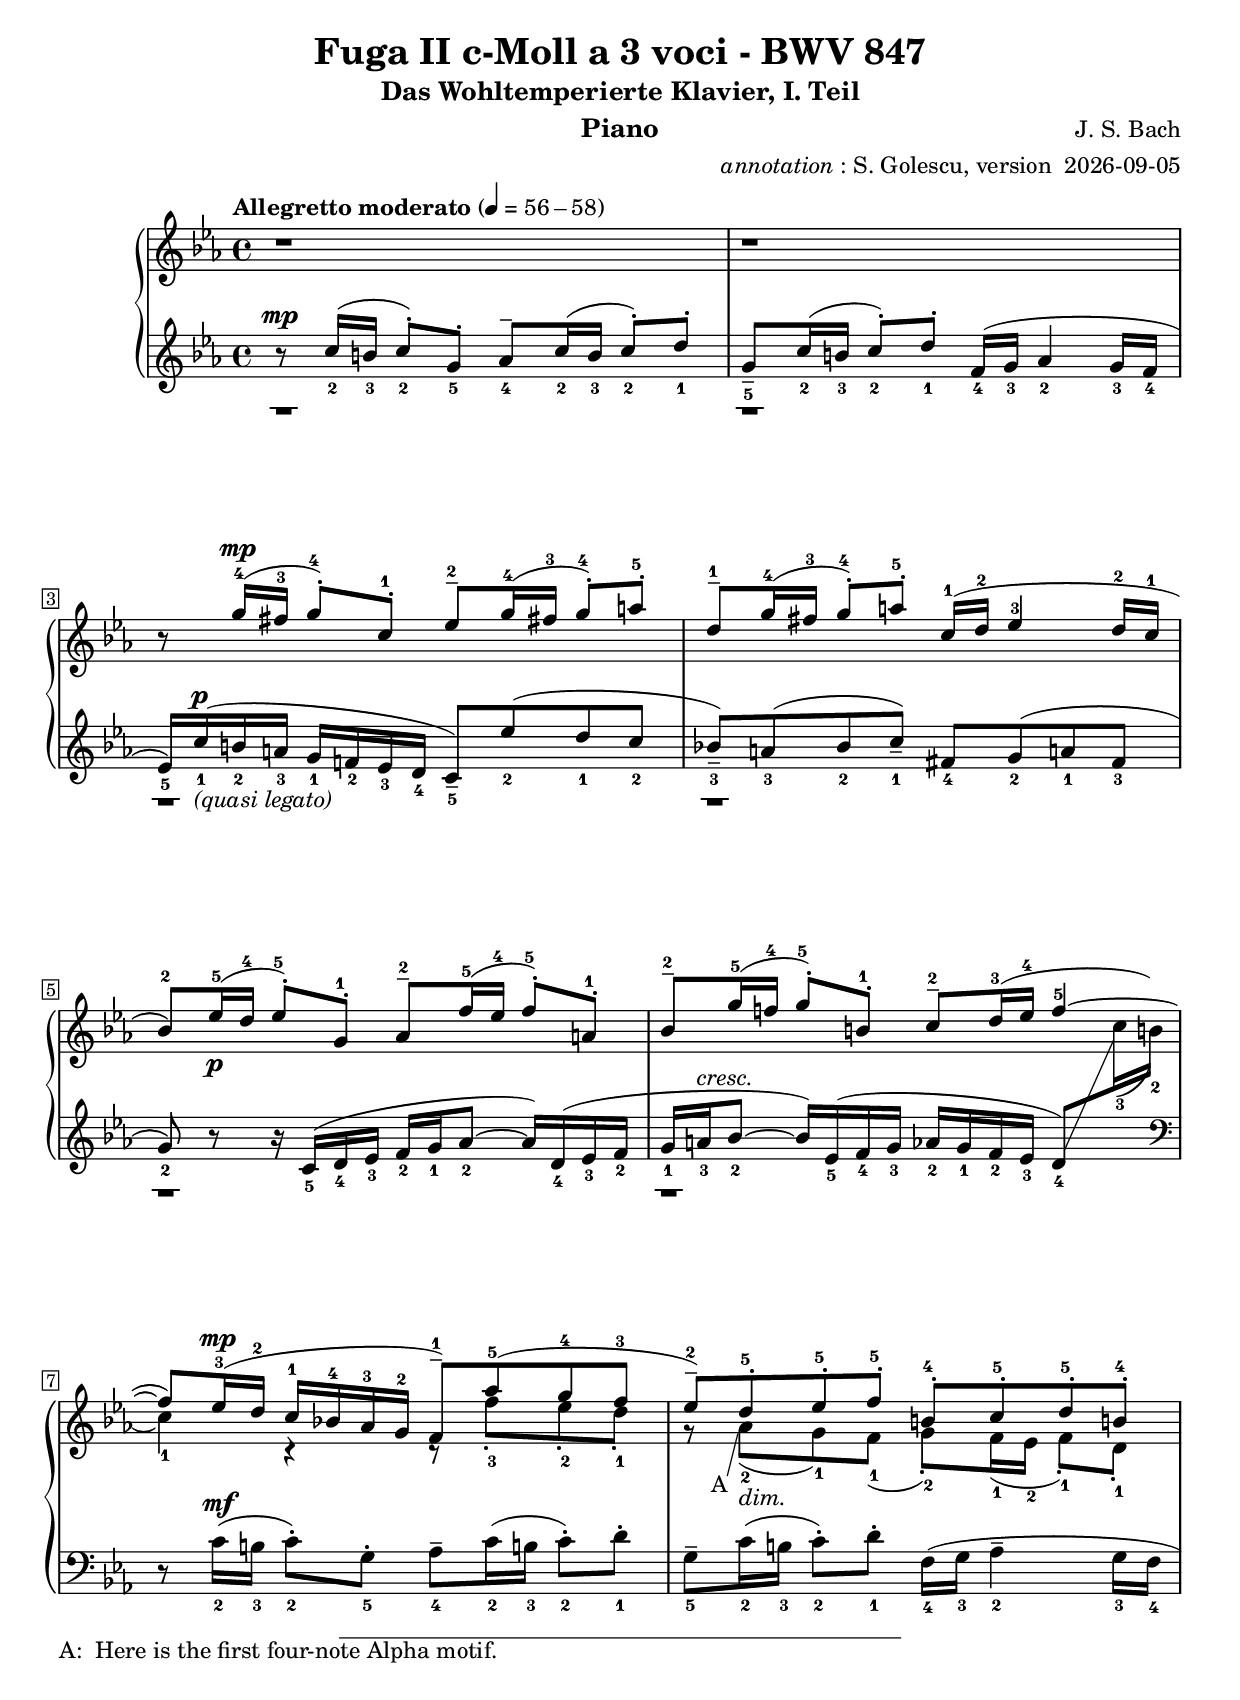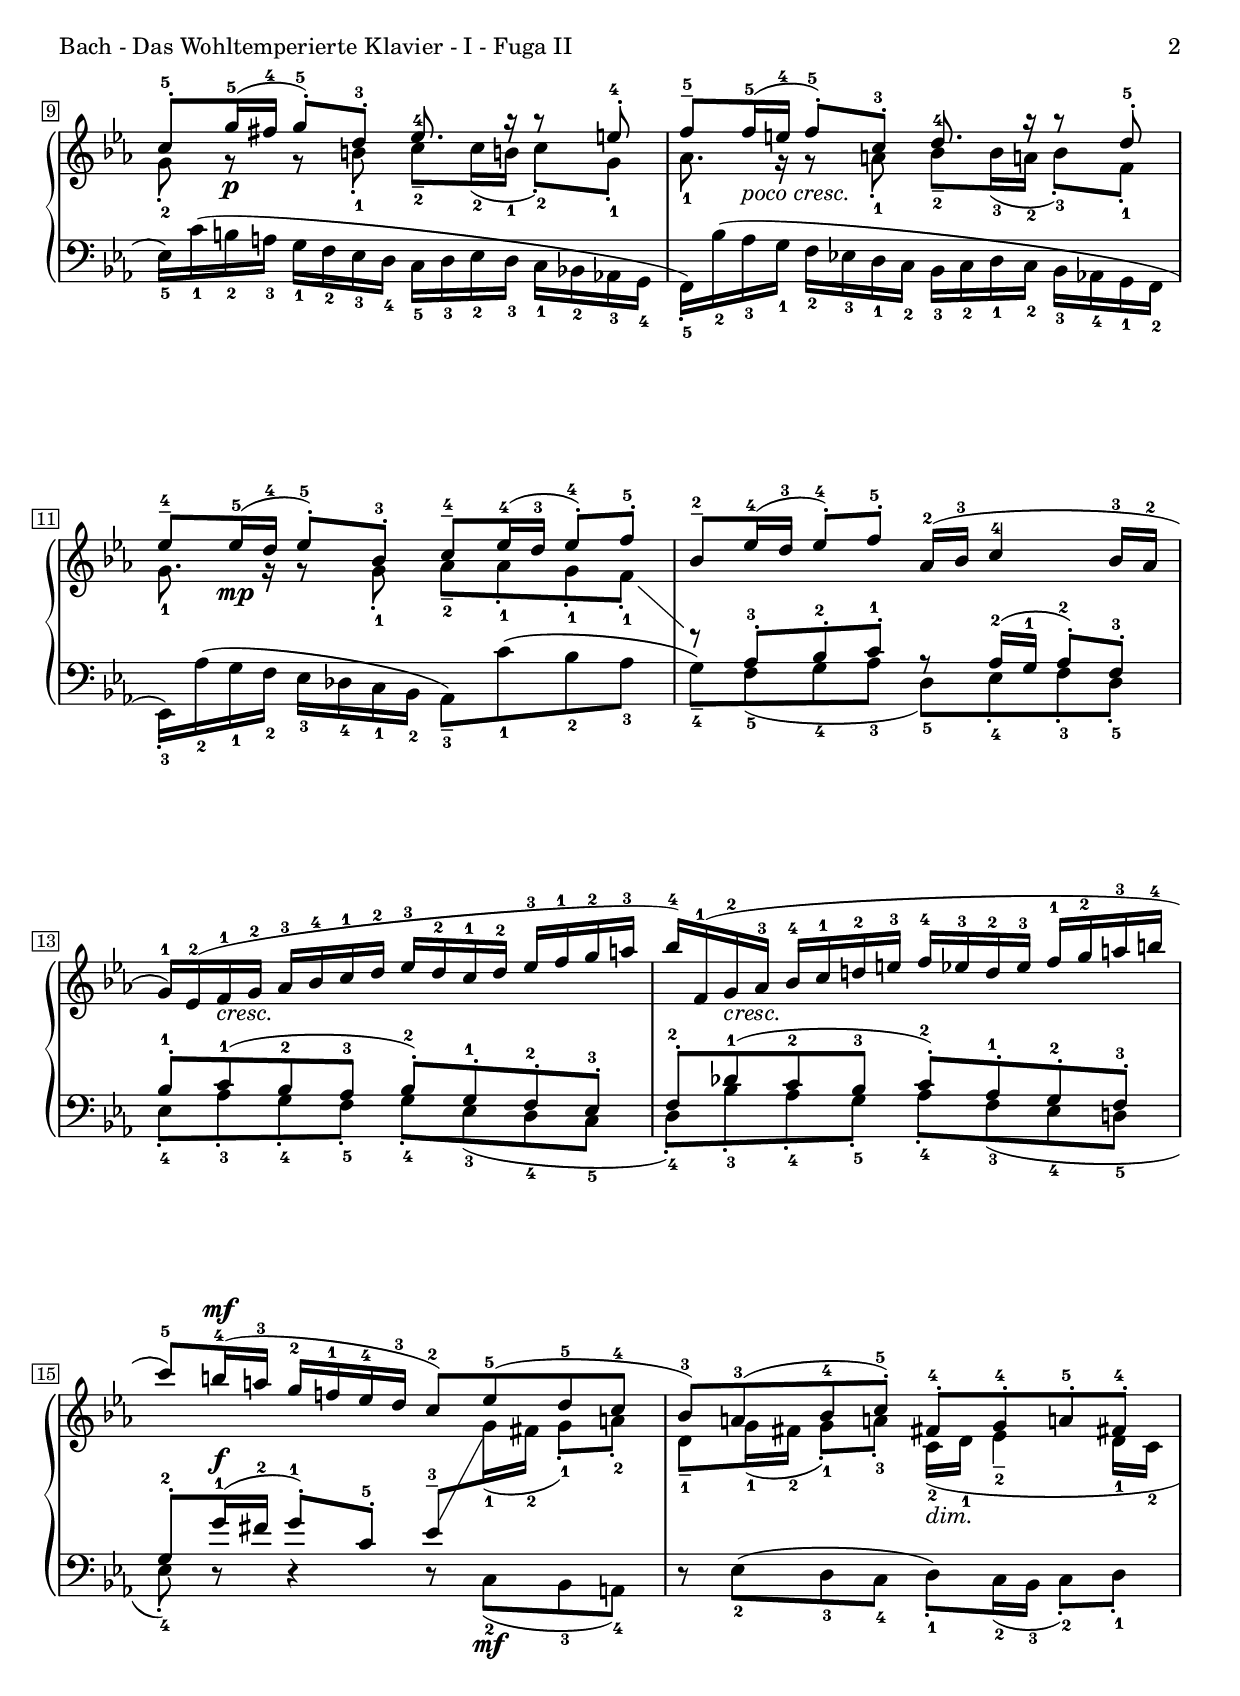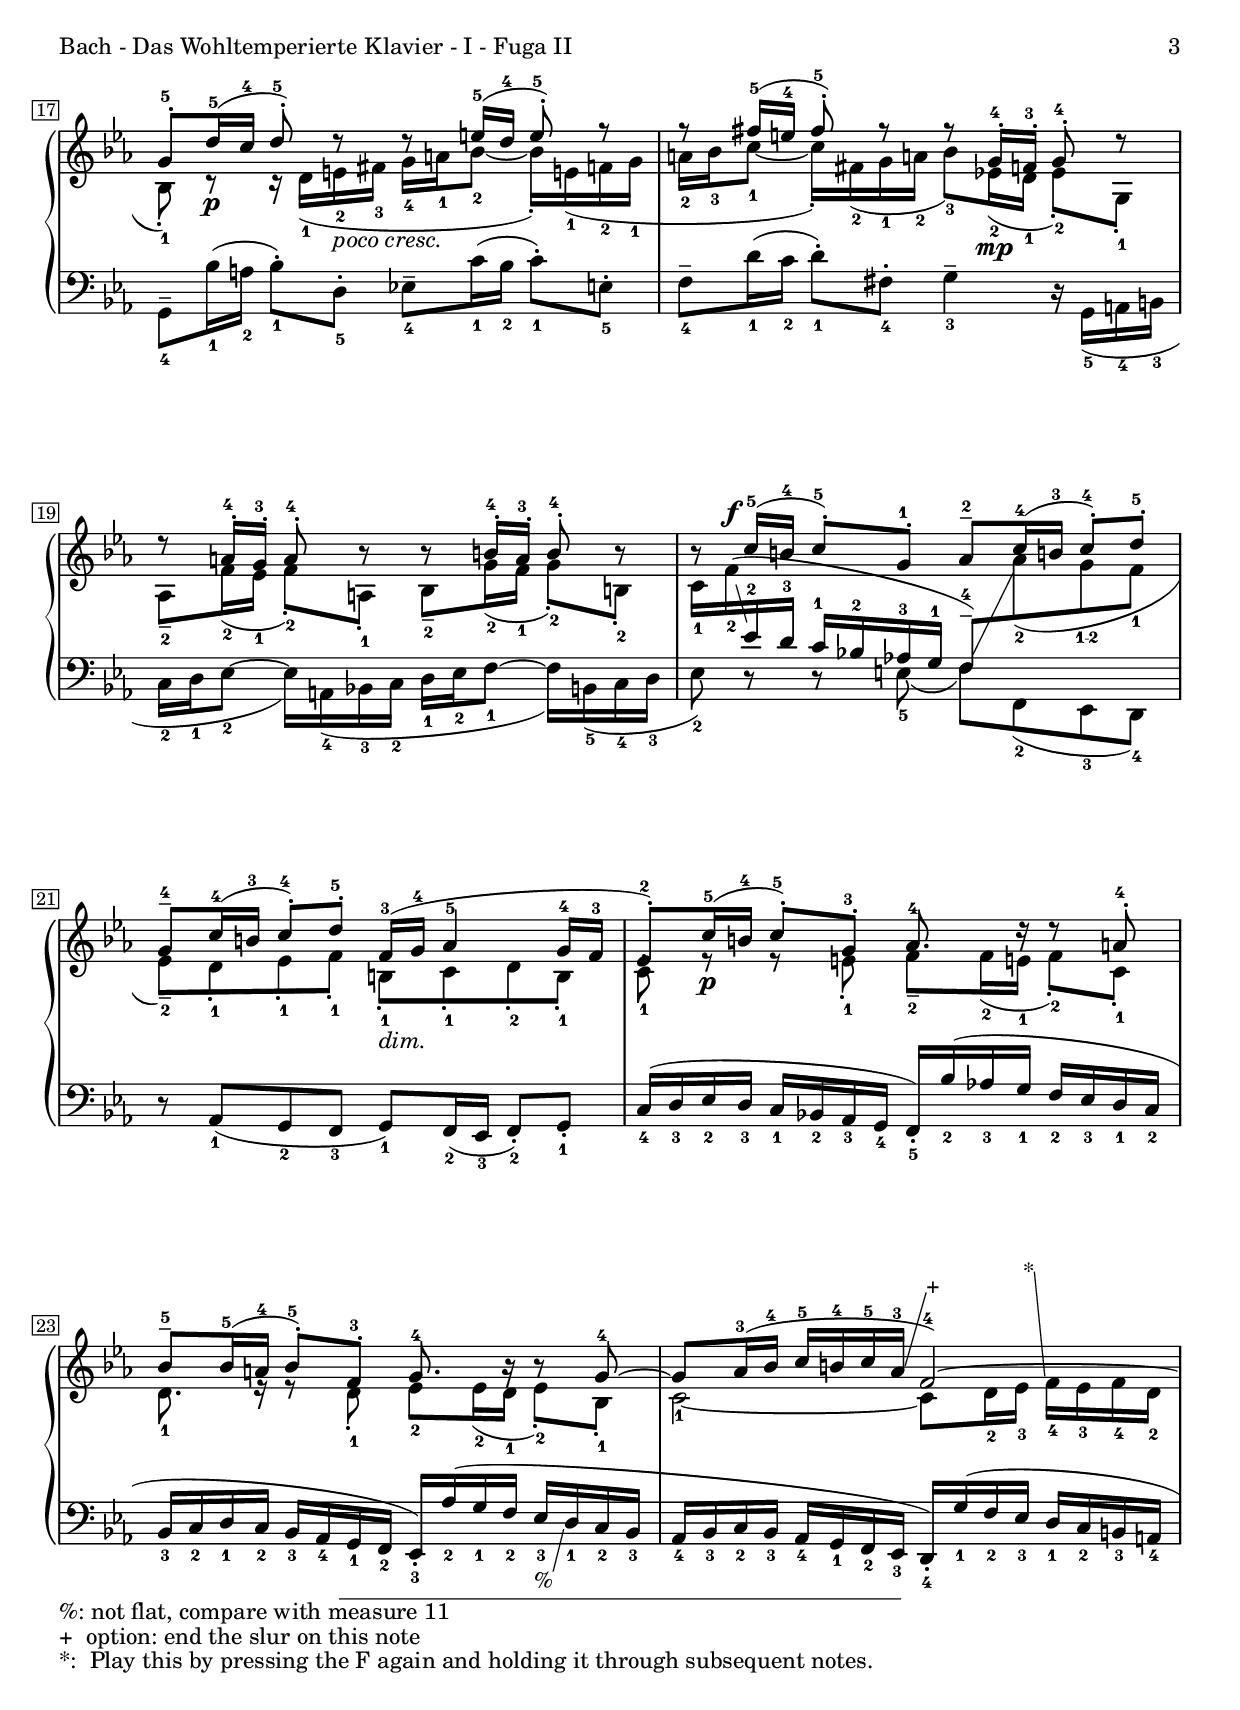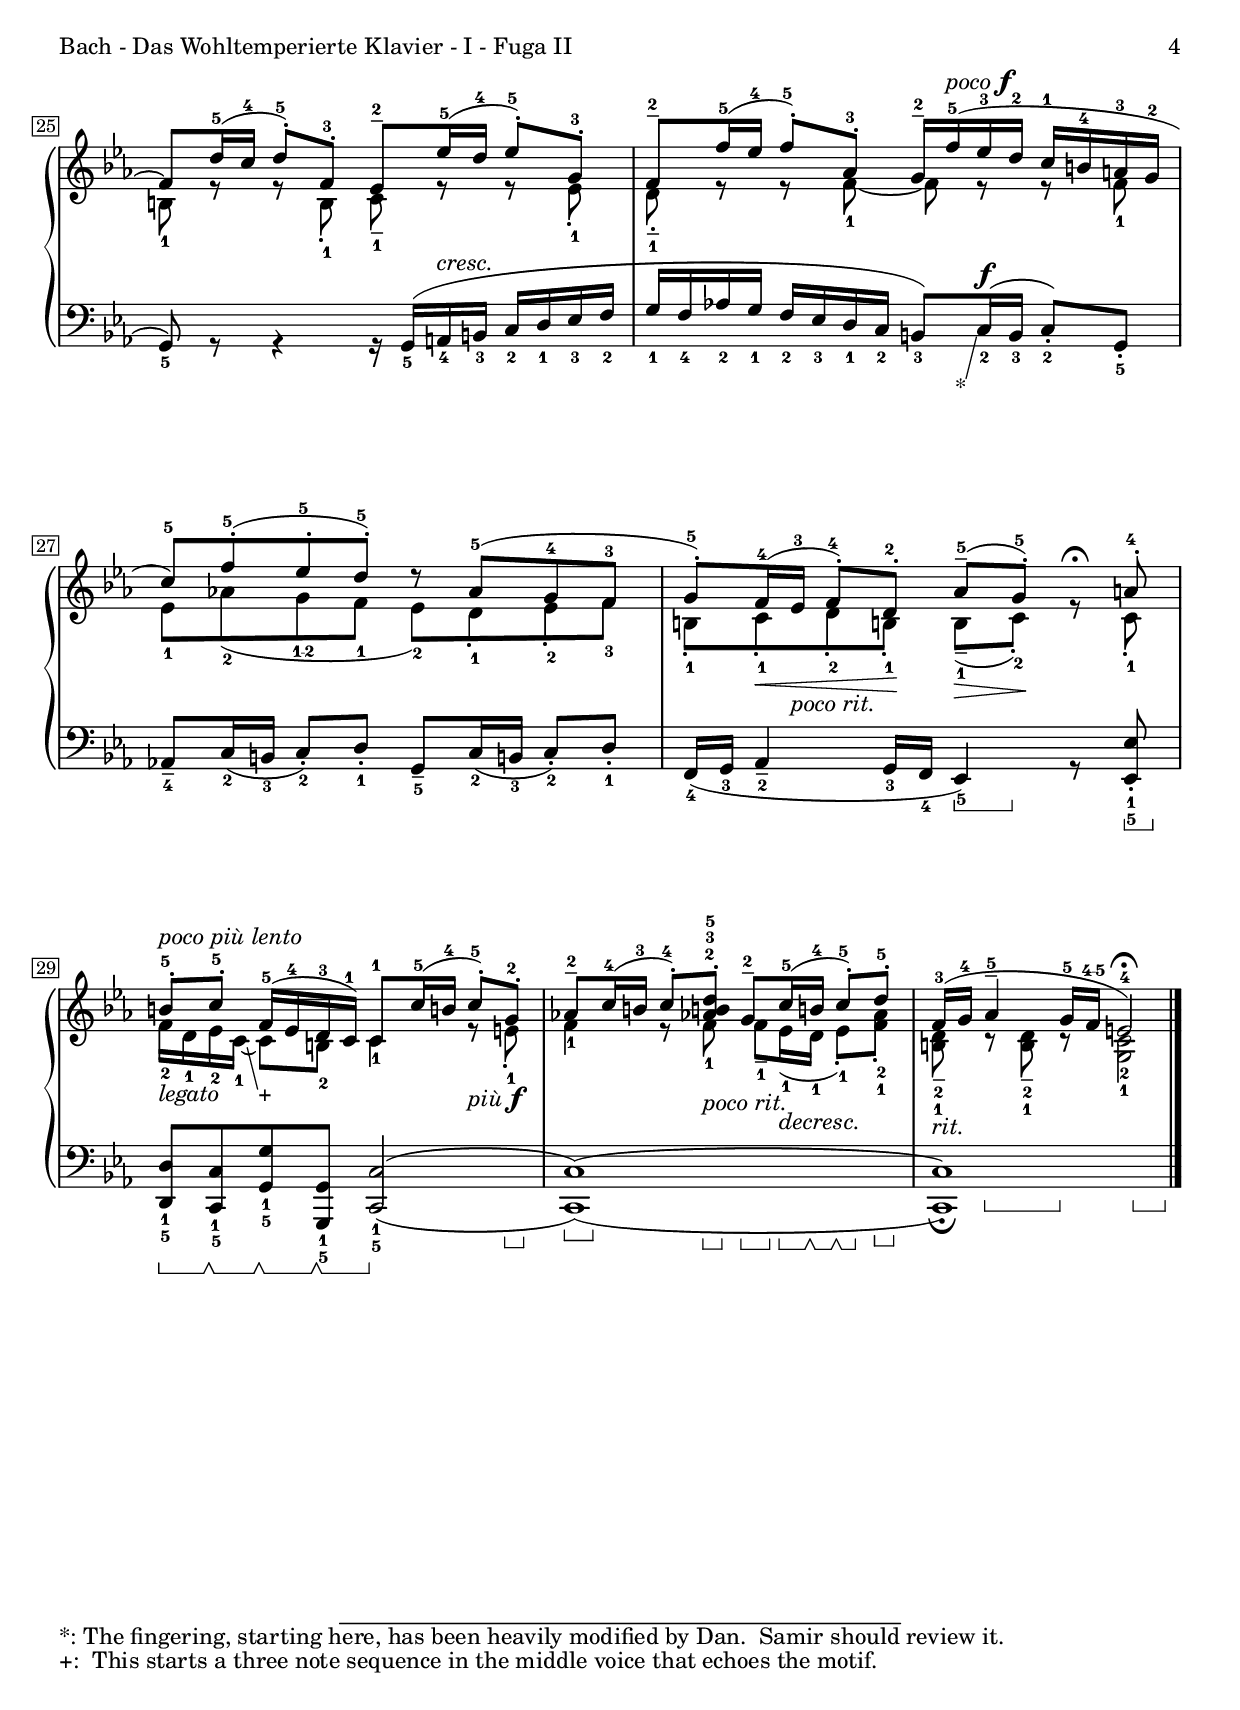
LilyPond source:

% tell emacs: -*- coding: utf-8 -*-

\version "2.18.2"

\language "english"

\paper {
  % #(set-paper-size "letter")
  #(define top-margin 10) % default is 5 millimeters
  #(define bottom-margin 10)
  #(define left-margin 10)
  evenHeaderMarkup = \markup \fill-line
  { \on-the-fly \not-first-page
    { "Bach - Das Wohltemperierte Klavier - I - Fuga II" \fromproperty #'page:page-number-string } }
  oddHeaderMarkup = \evenHeaderMarkup
  }

fingeringUp   = { \override Fingering.direction = #UP   }
fingeringDown = { \override Fingering.direction = #DOWN }
date    = #(strftime "%Y-%m-%d" (localtime (current-time)))
up      = { \change Staff = "upper" \stemDown \slurDown \tieDown \dynamicDown \fingeringDown \phrasingSlurDown }
down    = { \change Staff = "lower" \stemUp   \slurUp   \tieUp   \dynamicUp   \fingeringUp   \phrasingSlurUp   }
idim    = \markup { \italic "dim." }
pcr     = \markup { \italic "poco cresc." }
icresc  = \markup { \italic "cresc." }
dcresc  = \markup { \italic "decresc." }
rit     = \markup { \italic "rit." }
pocorit = \markup { \italic "poco rit." }
atempo  = \markup { \italic "a tempo" }
qlegato = \markup { \italic "(quasi legato)" }
legato  = \markup { \italic "legato" }
piuf    = \markup{ \italic "più" \dynamic f }
pocof    = \markup{ \italic "poco" \dynamic f }
ppl     = \markup{ \italic "poco più lento" }

\header{
  subtitle = "Das Wohltemperierte Klavier, I. Teil"
  title = "Fuga II c-Moll a 3 voci - BWV 847"
  instrument = "Piano"
  composer = "J. S. Bach"
  arranger = \markup { { \italic "annotation" } ": S. Golescu, version " #(strftime "%Y-%m-%d" (localtime (current-time))) }
}

\score {

\new PianoStaff
<<
  \set PianoStaff.connectArpeggios = ##t
  \override Score.BarNumber.stencil = #(make-stencil-boxer 0.1 0.25 ly:text-interface::print)
  \new Staff = "upper" {
    \time 4/4
    \key c \minor
    \tempo "Allegretto moderato" 4 = 56-58
      \phrasingSlurDotted
      \relative b' {
	\clef treble
	\voiceOne \dynamicUp
				% 1
	b1\rest |
	b1\rest |
				% 3
	bf8\rest g'16-4 \mp ( fs-3 g8-4-. ) c,-1-. ef---2 g16-4 ( fs!-3 g8-4-. ) a-5-. |
	d,8-1-- g16-4( fs-3 g8-4-.) a-5-. c,16-1( d-2 ef4-3 d16-2 c-1 | \break
				% 5
	bf8-2) ef16-5( _\p d-4 ef8-5-.) g,8-1-. af-2-- f'16-5( ef-4 f8-5-.) a,-1-. |
	bf8-2-- g'16-5( f!-4 g8-5-.) b,-.-1 c---2 d16-3( ef-4 f4-5 ~ |
				% 7
	f8) ef16-3( \mp d-2 c-1 bf!-4 af-3 g-2 f8-1--) af'-5( g-4 f-3 |
	ef8-2--) d-.-5 _\idim ef-.-5 f-.-5 b,-.-4 c-.-5 d-.-5 b!-.-4 | \break
	\pageBreak
				% 9
	c8-.-5 g'16-5( _\p fs-4 g8-5-.) d-3-. ef8.-4 af16\rest af8\rest e8-4-. |
	f8---5 f16-5( _\pcr e-4 f8-5-.) c-3-. d8.-4 af'16\rest af8\rest d,-5-. | \break
				% 11
	ef8-4-- ef16-5( _\mp d-4 ef8-5-.) bf-3-. c-4-- ef16-4( d-3 ef8-4-.) f-.-5 |
	bf,---2 ef16-4( d-3 ef8-4-.) f-5-. af,16-2( bf-3 c4-4 bf16-3 af-2 | \break
				% 13
	g16-1) ef-2( f-1 _\icresc g-2 af-3 bf-4 c-1 d-2 ef-3 d-2 c-1 d-2 ef-3 f-1 g-2 a-3 |
	bf-4) f,-1( g-2 _\icresc af-3 bf-4 c-1 d!-2 e-3 f-4 ef-3 d-2 ef-3 f-1 g-2 a-3 b-4 | \break
				% 15
	c8-5) b16-4( \mf a-3 g-2 f!-1 ef-4 d-3 c8-2) ef-5( d-5 c-4 |
	bf8-3) a-3( bf-4 c-.-5) fs,!-4-. _\idim g-4-. a!-5-. fs!-4-. | \break
				% 17
	g8-.-5 d'16-5( _\p c-4 d8-5-.) d8\rest d8\rest e16-5( d-4 e8-.-5) f8\rest |
	f8\rest fs16-5( e-4 fs8-.-5) f8\rest f8\rest g,16-4-. f-3-. g8-4-. d'8\rest | \break
				% 19
	d8\rest a16-4-. g-3-. a8-.-4 b\rest b\rest b16-4-. a-.-3 b8-.-4 b\rest |
	b8\rest c16-5( b-4 c8-5-.) g-.-1 af-2-- c16-4( b!-3 c8-.-4) d-.-5 | \break
				% 21
	g,8-4-- c16-4( b-3 c8-4-.) d-.-5 f,16-3( g-4 af4-5 g16-4 f-3 |
	ef8-2-.) c'16-5( _\p b-4 c8-5-.) g-.-3 af8.-4 d16\rest d8\rest a-.-4 | \break
				% 23
	bf8---5 bf16-5( a-4 bf8-5-.) f-.-3 g8.-4 b16\rest b8\rest g-4 ~ |
	g8 af16-3( bf-4 c-5 b-4 c-5 \footnote "+" #'( 2 . 7 ) "+  option: end the slur on this note" af-3 f2-4) ~ | \break
				% 25
	f8 d'16-5( c-4 d8-5-.) f,-.-3 ef-2-- ef'16-5( d-4 ef8-.-5) g,-3-. |
	f8-2-- f'16-5( ef-4 f8-5-.) af,-.-3 g16-2-- f'-5( -\pocof ef-3 d-2 c-1 b-4 a-3 g-2 | \break
				% 27
	c8-5) f-.-5( ef-.-5 d-.-5) d\rest af-5( g-4 f-3 |
	g-5-.) f16-4( ef-3 _\pocorit f8-4-.) d-.-2 af'---5( g-5-.) s\fermata a-4-. | \break
				% 29
	b8-.-5 ^\ppl c-.-5 f,16-5( ef-4 d-3 c-1) c8-1 c'16-5( b!-4 c8-5-.) g-.-2 |
	af!8---2 c16-4( b-3 c8-.-4) <af! b! d>-2-3-5-. g---2 c16-5( b!-4 c8-.-5) d-.-5 |
	f,16-3( g-4 af4-5-- g16-5 f^\finger "4-5" e2-4 \fermata) \bar "|." |
    }
  }
  \new Staff = "lower" {
    \set Staff.pedalSustainStyle = #'bracket
    \clef treble
    \key c \minor
    <<
    \phrasingSlurDotted
    \relative c'' {
      \showStaffSwitch
      \voiceThree \dynamicUp
				% 1
      bf8\rest \mp c16_2( b_3 c8-._2) g-._5 af--_4 c16_2( b_3 c8-._2) d-._1 |
      g,8_-_5      c16_2( b_3 c8-._2) d-._1 f,16_4( g_3 af4_2 g16_3 f_4 | \break
				% 3
      ef16_5) c'_1 \p _\qlegato( b_2 a_3 g_1 f!_2 ef_3 d_4 c8_5_-) ef'_2( d_1 c_2 |
      bf!8_3_-) a_3( bf_2 c_1_-) fs,_4 g_2( a!_1 fs_3 | \break
				% 5
      g8_2) bf8\rest bf16\rest c,_5( d_4 ef_3 f_2 g_1 af8_2 ~ af16) d,_4( ef_3 f_2 |
      g16_1 a_3 ^\icresc bf8_2 ~ bf16) ef,_5( f_4 g_3 af_2 g_1 f_2 ef_3 d8_4) \up c'16-3( b!-2 | \break
				% 7
      c4-1) c,4\rest c8\rest f'-3_. ef_.-2 d_.-1 |
      g,8\rest
      \footnote "A" #'(-1 . -4) "A:  Here is the first four-note Alpha motif."
      af-2( g-1) f-1( g-2_.) f16-1( ef-2 f8-1_.) d-1_. | \break
				% 9
      g8-2_. g8\rest g8\rest b-1_. c_--2 c16-2( b!-1 c8-2_.) g-1_. |
      af8.-1 g16\rest g8\rest a-1_. bf_--2 bf16-3( a!-2 bf8_.-3) f-1_. | \break
				% 11
      g8.-1 g16\rest g8\rest g_.-1 af_--2 af-1_. g_.-1 f_.-1 |
      \down f8\rest af,-3-. bf-2-. c-1-. af\rest af16-2( g-1 af8-2-.) f-.-3 | \break
				% 13
      bf8-.-1 c-1( bf-2 af-3 bf-2-.) g-1-. f-2-. ef-3-. |
      f-.-2 df'-1( c-2 bf-3 c-2-.) af-.-1 g-.-2 f-.-3 | \break
				% 15
      g8-2-. g'16-1( \f fs-2 g8-.-1) c,-.-5 ef---3 \up g16-1( fs-2 g8-1_.) a-2_. |
      d,8_--1 g16-1( fs-2 g8-1_.) a!_.-3 c,16-2( d-1 ef4_--2 d16-1 c-2 | \break
				% 17
      bf8_.-1) c8\rest c16\rest d-1( e-2 _\pcr fs-3 g-4 a-1 bf8-2~bf16_.) e,!-1( f-2 g-1 |
      a16-2 bf-3 c8-1~c16_.) fs,-2( g-1 a!-2 bf8-3) ef,!16-2( \mp d-1 ef8-2_.) g,-1_. | \break
				% 19
      af8-2_- f'16-2( ef-1 f8-2_.) a,-1_. bf_--2 g'16-2( f-1 g8-2_.) b,-2_. |
      c16-1 \slurUp f-2( ^\f \down ef-2 d-3 c-1 bf!-2 af!-3 g-1 f8---4) \up af'-2( g-\finger"1-2" f-1 | \break
				% 21
      ef8_--2) d-1_. ef-1_. f-1_. b,-1_. _\idim c-1_. d-2_. b-1_. |
      c8-1-. e8\rest e8\rest e-1_. f8-2_- f16-2( e!-1 f8-2_.) c_.-1 | \break
				% 23
      d8.-1 e16\rest e8\rest d_.-1 ef-2 ef16-2( d-1 ef8-2_.) bf-1_. |
      c2-1~c8 d16-2 ef-3 \footnote "*" #'(-1 . 10) "*:  Play this by pressing the F again and holding it through subsequent notes." f-4 ef-3 f-4 d-2 | \break
				% 25
      b8-1 e\rest e\rest b-1_. c-1_- e\rest e\rest ef-1_. |
      d8_-_.-1 e\rest e\rest f-1~f e\rest e\rest f-1 | \break
				% 27
      ef-1 af!-2( g-\finger "1-2" f-1 ef-2) d-1_. ef_.-2 f-3 |
      b,8_.-1 c_.-1 \< d-2_. b!_.-1 \! b-1_-( \> c-2_.) \! e\rest c-1_. | \break
				% 29
      f16-2 _\legato d-1 ef-2
      \footnote "+" #'( 1 . -4) "+:  This starts a three note sequence in the middle voice that echoes the motif."
      c-1~c8 b-2 c4-1 e8\rest _\piuf e_.-1 |
      f4-1 e8\rest f-1 _\pocorit f-1_- ef16-1( _\dcresc d-1 ef8-1_.) <f af>_.-2-1 |
      <d b>8_--2-1 _\rit c\rest <d b>-2-1_- c\rest <c g>2-2-1 | \break
      }
    \\
    \relative c' {
      \voiceFour
      d,1\rest |
      d1\rest |
      d1\rest |
      d1\rest |
      d1\rest |
      d1\rest |
      \clef bass
				% 7
      \slurUp
      d8\rest c'16-2( ^\mf b-3 c8^.-2) g^.-5 af^--4 c16-2( b!-3 c8^.-2) d^.-1 |
      g,8^--5 c16-2( b-3 c8-2^.) d-1^. f,16-4( g-3 af4-2^- g16-3 f-4 | \break
				% 9
      ef16-5) c'-1( b-2 a-3 g-1 f-2 ef-3 d-4 c-5 d-3 ef-2 d-3 c-1 bf!-2 af!-3 g-4 |
      f-5-.) bf'-2( af-3 g-1 f-2 ef!-3 d-1 c-2 bf-3 c-2 d-1 c-2 bf-3 af!-4 g-1 f-2 | \break
				% 11
      ef16-3-.) af'-2( g-1 f-2 ef-3 df-4 c-1 bf-2 af8-3--) c'-1( bf-2 af-3 |
      \slurDown
      g8-4--) f-5( g-4 af-3 d,-5) ef-4-. f-3-. d-.-5 | \break
				% 13
      ef8-4-. af-.-3 g-.-4 f-.-5 g-.-4 ef-3( d-4 c-5 |
      d8-.-4) bf'-.-3 af-4-. g-5-. af-.-4 f-3( ef-4 d!-5 | \break
				% 15
      ef8_.-4) d\rest d4\rest d8\rest c-2( \mf bf-3 a-4) |
      \slurUp
      d8\rest ef-2( d-3 c-4 d-1-.) \slurDown c16-2( bf-3 c8-2-.) d-1-. | \break
				% 17
      \slurUp
      g,8-4^- bf'16-1( a-2 bf8-1^.) d,^.-5 ef!-4^- c'16-1( bf-2 c8-1^.) e,^.-5 |
      f8-4^- d'16-1( c-2 d8-1^.) fs,^.-4 g4^--3 d16\rest \slurDown g,-5( a-4 b-3 | \break
				% 19
      \tieUp
      c16-2 d-1 ef8-2 ~ ef16) a,-4( bf!-3 c-2 d-1 ef-2 f8-1 ~ f16) b,-5( c-4 d-3 |
      ef8-2) d\rest d\rest e-5( f) f,-2( ef-3 d-4) | \break
				% 21
      \stemUp
      d'8\rest af-1( g-2 f-3 g-1) f16-2( ef-3 f8-.-2) g-.-1 |
      \slurUp
      c16-4( d-3 ef-2 d-3 c-1 bf!-2 af-3 g-4 f-5-.) bf'-2( af!-3 g-1 f-2 ef-3 d-1 c-2 | \break
				% 23
      bf16-3 c-2 d-1 c-2 bf-3 af-4 g-1 f-2 ef-3-.) af'-2( g-1 f-2 ef-3 
								       \footnote "%" #'(-1 . -4) "%: not flat, compare with measure 11"
								       d-1 c-2 bf-3 |
      af16-4 bf-3 c-2 bf-3 af-4 g-1 f-2 ef-3 d-4-.) g'-1( f-2 ef-3 d-1 c-2 b-3 a-4 | \break
				% 25
      g8-5) g8\rest g4\rest g16\rest g16-5( a-4 ^\icresc b-3 c-2 d-1 ef-3 f-2 |
      g-1 f-4 af!-2 g-1 f-2 ef-3 d-1 c-2 b8-3) 
					       \footnote "*" #'(-1 . -4) "*: The fingering, starting here, has been heavily modified by Dan.  Samir should review it."
					       c16-2( ^\f b-3 c8_.-2) g_.-5 | \break
				% 27
      \slurDown
      af!8---4 c16-2( b-3 c8_.-2) d_.-1 g,_--5 c16-2( b!-3 c8-.-2) d-.-1 |
      f,16-4( g-3 af4---2 g16-3 f-4 ef4-5) g8\rest <ef' ef,>-.-1-5
				% 29
      \set doubleSlurs = ##t
      <d d,>8-1-5 <c c,>-1-5 <g' g,>-1-5 <g, g,>-1-5 <c c,>2-1-5( |
      <c c,>1)( |
      <c c,>1) \fermata |
      }
    \\
    {
%       \set Staff.pedalSustainStyle = #'text
%       \set Staff.pedalSustainStyle = #'mixed
 	\set Staff.pedalSustainStyle = #'bracket
			       % 1
      s1 | s1 |
			       % 3
      s1 | s1 |
			       % 5
      s1 | s1 |
			       % 7
      s1 | s1 |
			       % 9
      s1 | s1 |
			       % 11
      s1 | s1 |
			       % 13
      s1 | s1 |
			       % 15
      s1 | s1 |
			       % 17
      s1 | s1 |
			       % 19
      s1 | s1 |
			       % 21
      s1 | s1 |
			       % 23
      s1 | s1 |
			       % 25
      s1 | s1 |
			       % 27
      s1 | s2 s8 \sustainOn s8 \sustainOff s8 s16 \sustainOn s \sustainOff |
			       % 29
      s8 \sustainOn s8 \sustainOff \sustainOn 
      s8 \sustainOff \sustainOn s8 \sustainOff \sustainOn
      s4 \sustainOff
      s8 s16 \sustainOn s \sustainOff |
      s16. \sustainOn s32 \sustainOff s8
      s8 s16 \sustainOn s16 \sustainOff
      s16. \sustainOn
      s32 \sustainOff
      s16 \sustainOn
      s16 \sustainOff\sustainOn
      s16 \sustainOff\sustainOn s16 \sustainOff
      s16 \sustainOn s16 \sustainOff
      |
      s8 s4 \sustainOn s16 \sustainOff s16 s8 s8 \sustainOn s8 s8 \sustainOff
      |
    }
    >>
  }
>>
}

% \markup {
%  \wordwrap {
%   Play with loose relaxed hands and wrist with a choral quality.
%  }
% }
% \markup {
%  \wordwrap {
%   }
% }
% 
% Local Variables:
% compile-command: "make Bach-WTC1-Fugue2-letter.pdf"
% End:
